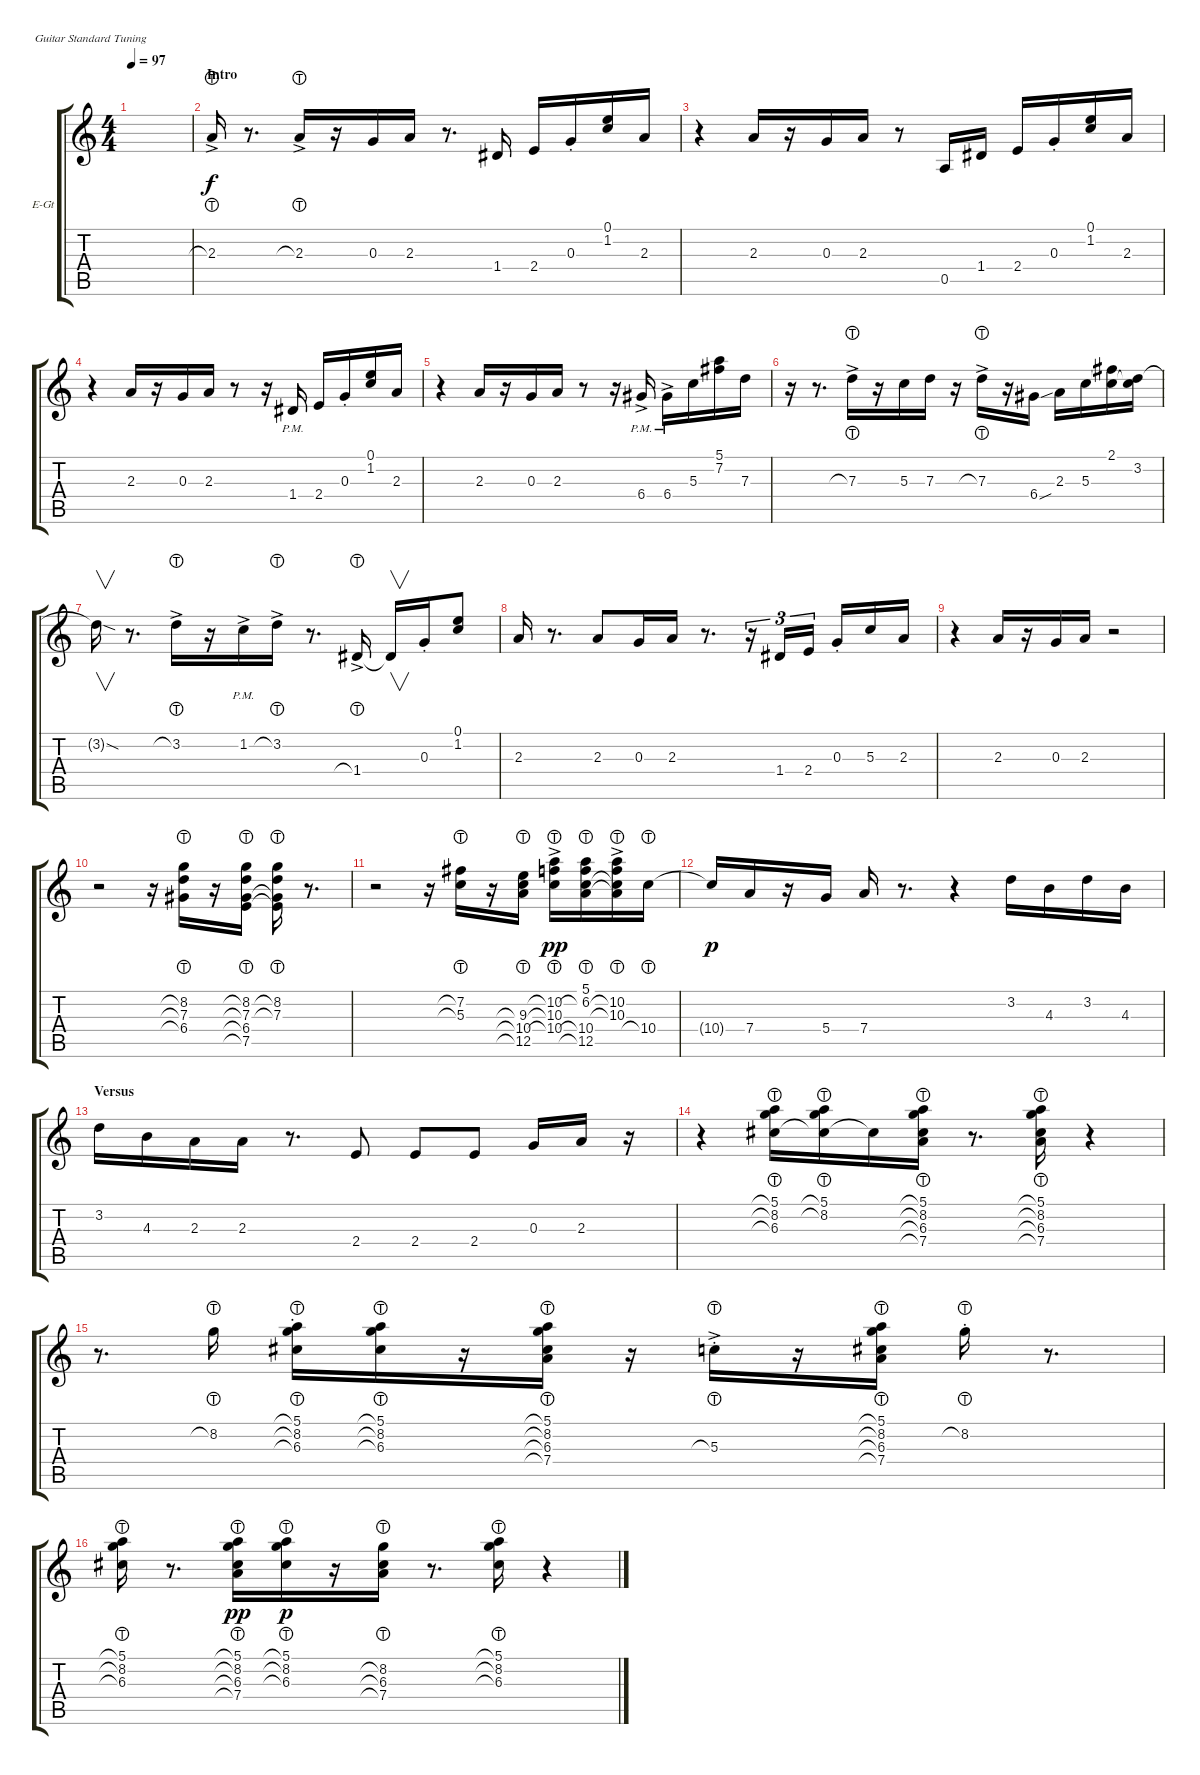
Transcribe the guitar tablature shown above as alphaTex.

\bracketExtendMode groupsimilarinstruments
\firstSystemTrackNameOrientation horizontal
\otherSystemsTrackNameOrientation horizontal
\track ("Rythm Guitar" "E-Gt") {instrument electricguitarclean}
\staff {score tabs}
\tuning (E4 B3 G3 D3 A2 E2)
\ts (4 4)
\tempo 97
\clef g2
\ks c
|
\section ("" "Intro")
2.3{lht ac}.16 r.8{d} 2.3{lht ac}.16 r.16 0.3.16 2.3.16 r.8{d} 1.4.16 2.4.16 0.3{st}.16 (1.2 0.1).16 2.3.16 |
r.4 2.3.16 r.16 0.3.16 2.3.16 r.8 0.5.16 1.4.16 2.4.16 0.3{st}.16 (1.2 0.1).16 2.3.16 |
r.4 2.3.16 r.16 0.3.16 2.3.16 r.8 r.16 1.4{pm}.16 2.4.16 0.3{st}.16 (1.2 0.1).16 2.3.16 |
r.4 2.3.16 r.16 0.3.16 2.3.16 r.8 r.16 6.4{ac pm}.16 6.4{ac pm}.16 5.3.16 (5.1 7.2).16 7.3.16 |
r.16 r.8{d} 7.3{lht ac}.16 r.16 5.3.16 7.3.16 r.16 7.3{lht ac}.16 r.16 6.4{sou}.16 2.3.16 5.3.16 (2.1 5.3{t}).16 (5.3{t} 3.2).16 |
3.2{sod t}.16{v} r.8{d} 3.2{lht ac}.16 r.16 1.2{ac pm}.16 3.2{lht ac}.16 r.8{d} 1.4{lht ac}.16 1.4{t}.16{v} 0.3{st}.16 (1.2 0.1).8 |
2.3.16 r.8{d} 2.3.8 0.3.16 2.3.16 r.8{d} r.16{tu (3 2)} 1.4.16{tu (3 2)} 2.4.16{tu (3 2)} 0.3{st}.16 5.3.16 2.3.16 |
r.4 2.3.16 r.16 0.3.16 2.3.16 r.2 |
r.2 r.16 (8.2{lht} 7.3{lht} 6.4{lht}).16 r.16 (8.2{lht} 6.4{lht} 7.3{lht} 7.5{lht}).16 (8.2{lht} 7.3{lht} 6.4{t} 7.5{t}).16 r.8{d} |
r.2 r.16 (5.3{lht} 7.2{lht}).16 r.16 (9.3{lht} 10.4{lht} 12.5{lht}).16 (10.2{lht} 10.3{lht ac} 10.4{lht ac}).16{dy pp} (6.2{lht} 10.4{lht} 12.5{lht} 5.1).16 (10.2{lht} 10.3{lht ac} 10.4{t} 12.5{t}).16 10.4{lht}.16 |
10.4{t}.16{dy p} 7.4.16 r.16 5.4.16 7.4.16 r.8{d} r.4 3.2.16 4.3.16 3.2.16 4.3.16 |
\section ("" "Versus")
3.2.16 4.3.16 2.3.16 2.3.16 r.8{d} 2.4.8 2.4.8 2.4.8 0.3.16 2.3.16 r.16 |
r.4 (5.1{lht} 8.2{lht} 6.3{lht}).16 (5.1{lht} 8.2{lht} 6.3{t}).16 6.3{t}.16 (6.3{lht} 5.1{lht} 8.2{lht} 7.4{lht}).16 r.8{d} (6.3{lht} 5.1{lht} 8.2{lht} 7.4{lht}).16 r.4 |
r.8{d} 8.2{lht}.16 (5.1{lht st} 8.2{lht st} 6.3{lht st}).16 (5.1{lht} 8.2{lht} 6.3{lht}).16 r.16 (5.1{lht} 8.2{lht} 6.3{lht} 7.4{lht}).16 r.16 5.3{lht ac st}.16 r.16 (7.4{lht} 6.3{lht} 8.2{lht} 5.1{lht}).16 8.2{lht st}.16 r.8{d} |
(6.3{lht} 8.2{lht} 5.1{lht}).16 r.8{d} (5.1{lht} 8.2{lht} 6.3{lht} 7.4{lht}).16{dy pp} (5.1{lht} 8.2{lht} 6.3{lht}).16{dy p} r.16 (7.4{lht} 6.3{lht} 8.2{lht}).16 r.8{d} (5.1{lht} 8.2{lht} 6.3{lht}).16 r.4
